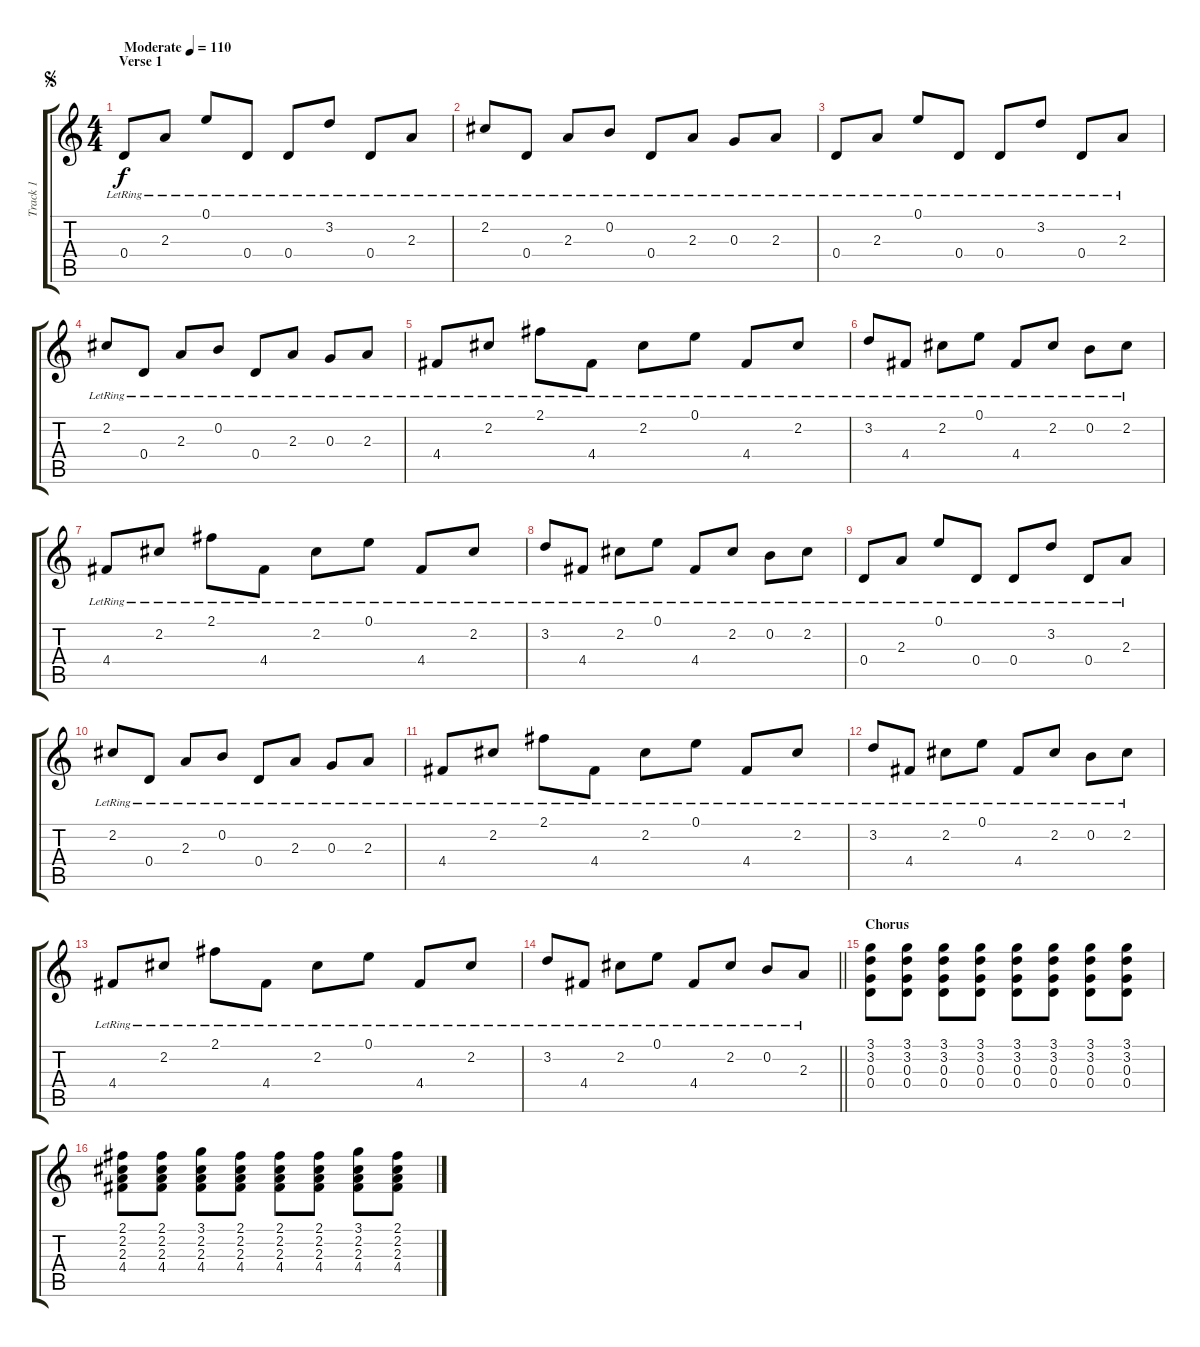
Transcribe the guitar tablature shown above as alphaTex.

\track ("Track 1" "Track 1") {instrument acousticguitarsteel}
\staff {score tabs}
\tuning (E4 B3 G3 D3 A2 E2) {hide}
\ts (4 4)
\section ("" "Verse 1")
\jump segno
\tempo (110 "Moderate")
\clef g2
\ks c
0.4{lr}.8{dy f instrument acousticguitarsteel} 2.3{lr}.8 0.1{lr}.8 0.4{lr}.8 0.4{lr}.8 3.2{lr}.8 0.4{lr}.8 2.3{lr}.8 |
2.2{lr}.8 0.4{lr}.8 2.3{lr}.8 0.2{lr}.8 0.4{lr}.8 2.3{lr}.8 0.3{lr}.8 2.3{lr}.8 |
0.4{lr}.8 2.3{lr}.8 0.1{lr}.8 0.4{lr}.8 0.4{lr}.8 3.2{lr}.8 0.4{lr}.8 2.3{lr}.8 |
2.2{lr}.8 0.4{lr}.8 2.3{lr}.8 0.2{lr}.8 0.4{lr}.8 2.3{lr}.8 0.3{lr}.8 2.3{lr}.8 |
4.4{lr}.8 2.2{lr}.8 2.1{lr}.8 4.4{lr}.8 2.2{lr}.8 0.1{lr}.8 4.4{lr}.8 2.2{lr}.8 |
3.2{lr}.8 4.4{lr}.8 2.2{lr}.8 0.1{lr}.8 4.4{lr}.8 2.2{lr}.8 0.2{lr}.8 2.2{lr}.8 |
4.4{lr}.8 2.2{lr}.8 2.1{lr}.8 4.4{lr}.8 2.2{lr}.8 0.1{lr}.8 4.4{lr}.8 2.2{lr}.8 |
3.2{lr}.8 4.4{lr}.8 2.2{lr}.8 0.1{lr}.8 4.4{lr}.8 2.2{lr}.8 0.2{lr}.8 2.2{lr}.8 |
0.4{lr}.8 2.3{lr}.8 0.1{lr}.8 0.4{lr}.8 0.4{lr}.8 3.2{lr}.8 0.4{lr}.8 2.3{lr}.8 |
2.2{lr}.8 0.4{lr}.8 2.3{lr}.8 0.2{lr}.8 0.4{lr}.8 2.3{lr}.8 0.3{lr}.8 2.3{lr}.8 |
4.4{lr}.8 2.2{lr}.8 2.1{lr}.8 4.4{lr}.8 2.2{lr}.8 0.1{lr}.8 4.4{lr}.8 2.2{lr}.8 |
3.2{lr}.8 4.4{lr}.8 2.2{lr}.8 0.1{lr}.8 4.4{lr}.8 2.2{lr}.8 0.2{lr}.8 2.2{lr}.8 |
4.4{lr}.8 2.2{lr}.8 2.1{lr}.8 4.4{lr}.8 2.2{lr}.8 0.1{lr}.8 4.4{lr}.8 2.2{lr}.8 |
\barLineRight lightlight
3.2{lr}.8 4.4{lr}.8 2.2{lr}.8 0.1{lr}.8 4.4{lr}.8 2.2{lr}.8 0.2{lr}.8 2.3{lr}.8 |
\section ("" "Chorus")
(3.1 3.2 0.3 0.4).8 (3.1 3.2 0.3 0.4).8 (3.1 3.2 0.3 0.4).8 (3.1 3.2 0.3 0.4).8 (3.1 3.2 0.3 0.4).8 (3.1 3.2 0.3 0.4).8 (3.1 3.2 0.3 0.4).8 (3.1 3.2 0.3 0.4).8 |
(2.1 2.2 2.3 4.4).8 (2.1 2.2 2.3 4.4).8 (3.1 2.2 2.3 4.4).8 (2.1 2.2 2.3 4.4).8 (2.1 2.2 2.3 4.4).8 (2.1 2.2 2.3 4.4).8 (3.1 2.2 2.3 4.4).8 (2.1 2.2 2.3 4.4).8
